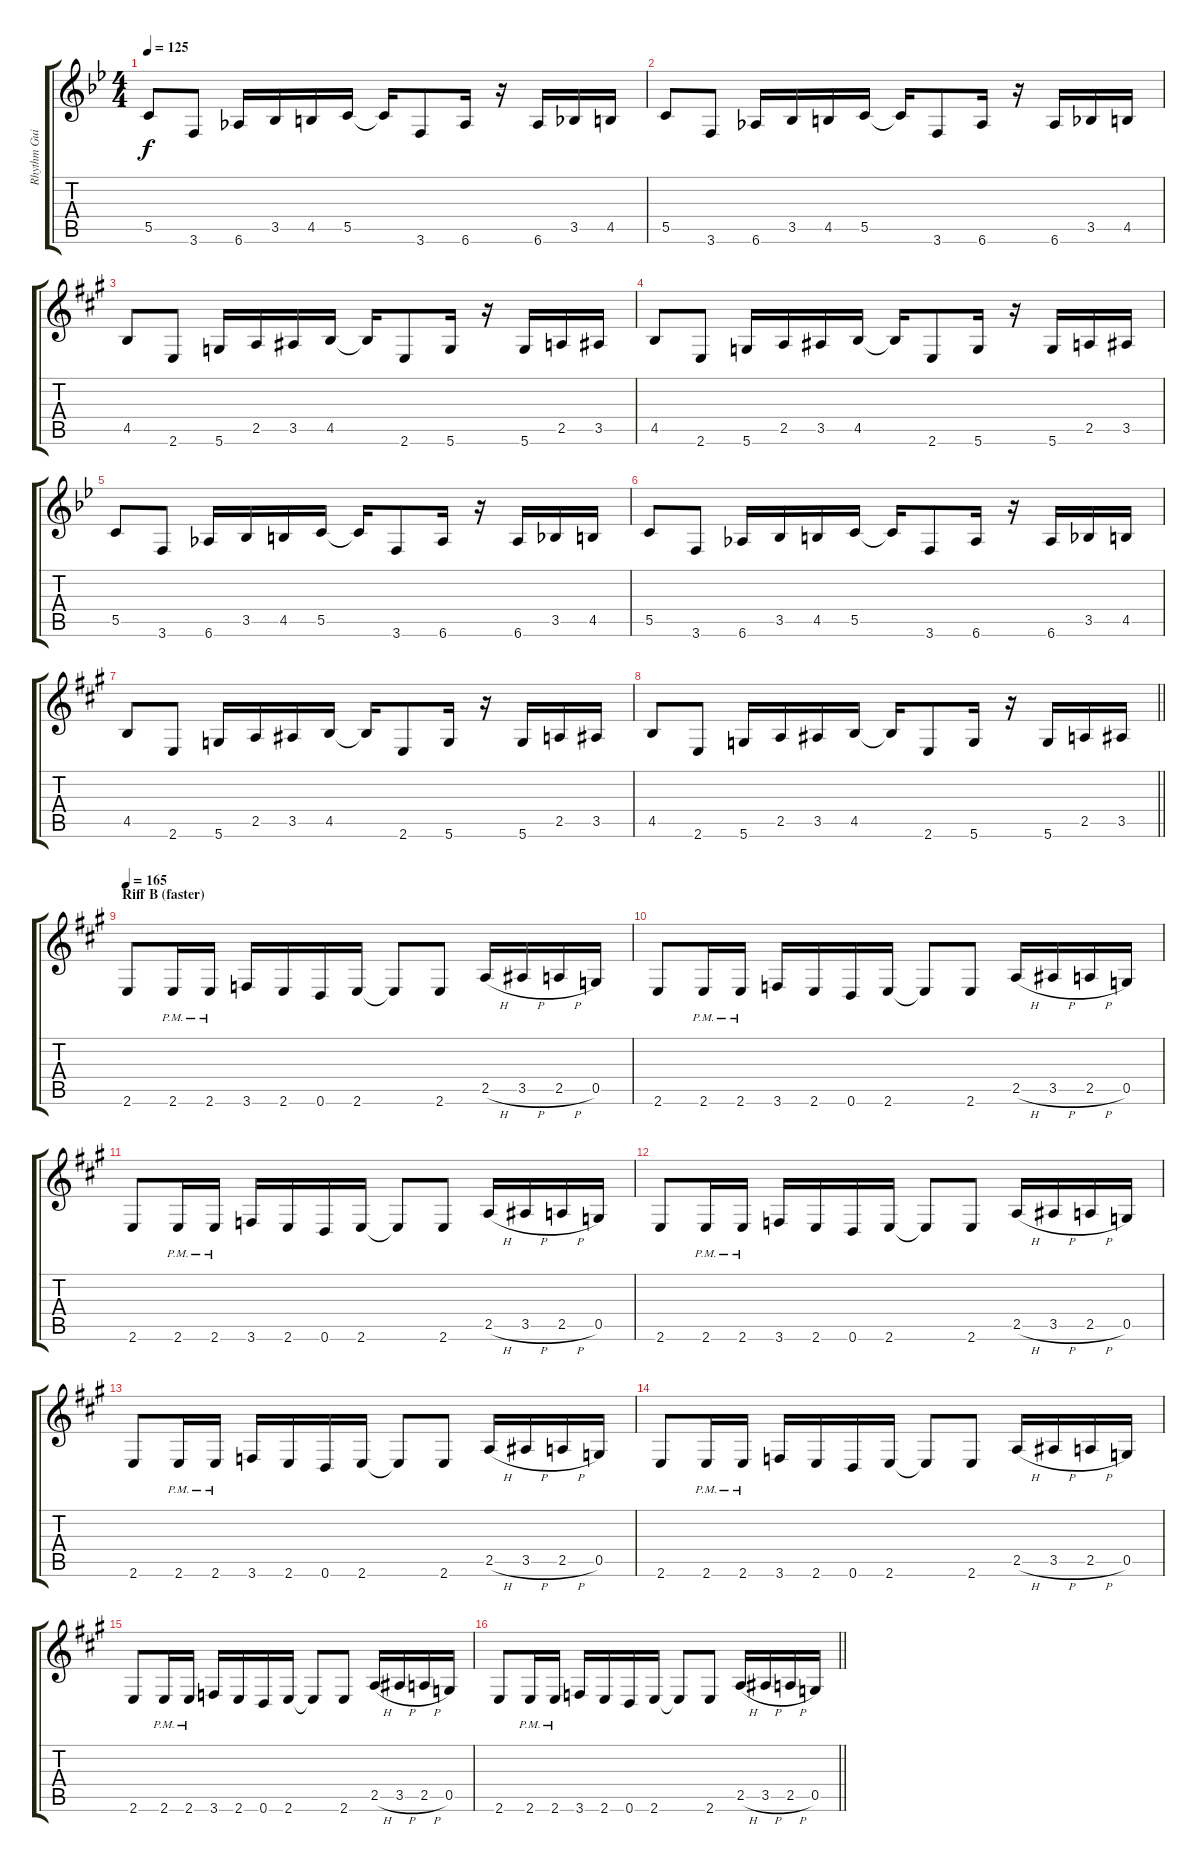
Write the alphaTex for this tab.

\track ("Rhythm Guitar I" "Rhythm Gui") {instrument distortionguitar}
\staff {score tabs}
\tuning (D4 A3 F3 C3 G2 D2) {hide}
\ts (4 4)
\tempo 125
\clef g2
\ks gminor
5.5.8{dy f} 3.6.8 6.6.16 3.5.16 4.5.16 5.5.16 5.5{t}.16 3.6.8 6.6.16 r.16 6.6.16 3.5.16 4.5.16 |
5.5.8 3.6.8 6.6.16 3.5.16 4.5.16 5.5.16 5.5{t}.16 3.6.8 6.6.16 r.16 6.6.16 3.5.16 4.5.16 |
\ks f#minor
4.5.8 2.6.8 5.6.16 2.5.16 3.5.16 4.5.16 4.5{t}.16 2.6.8 5.6.16 r.16 5.6.16 2.5.16 3.5.16 |
4.5.8 2.6.8 5.6.16 2.5.16 3.5.16 4.5.16 4.5{t}.16 2.6.8 5.6.16 r.16 5.6.16 2.5.16 3.5.16 |
\ks gminor
5.5.8 3.6.8 6.6.16 3.5.16 4.5.16 5.5.16 5.5{t}.16 3.6.8 6.6.16 r.16 6.6.16 3.5.16 4.5.16 |
5.5.8 3.6.8 6.6.16 3.5.16 4.5.16 5.5.16 5.5{t}.16 3.6.8 6.6.16 r.16 6.6.16 3.5.16 4.5.16 |
\ks f#minor
4.5.8 2.6.8 5.6.16 2.5.16 3.5.16 4.5.16 4.5{t}.16 2.6.8 5.6.16 r.16 5.6.16 2.5.16 3.5.16 |
\barLineRight lightlight
4.5.8 2.6.8 5.6.16 2.5.16 3.5.16 4.5.16 4.5{t}.16 2.6.8 5.6.16 r.16 5.6.16 2.5.16 3.5.16 |
\section ("" "Riff B (faster)")
\tempo 165
2.6.8{volume 12} 2.6{pm}.16 2.6{pm}.16 3.6.16 2.6.16 0.6.16 2.6.16 2.6{t}.8 2.6.8 2.5{h}.16 3.5{h}.16 2.5{h}.16 0.5.16 |
2.6.8 2.6{pm}.16 2.6{pm}.16 3.6.16 2.6.16 0.6.16 2.6.16 2.6{t}.8 2.6.8 2.5{h}.16 3.5{h}.16 2.5{h}.16 0.5.16 |
2.6.8 2.6{pm}.16 2.6{pm}.16 3.6.16 2.6.16 0.6.16 2.6.16 2.6{t}.8 2.6.8 2.5{h}.16 3.5{h}.16 2.5{h}.16 0.5.16 |
2.6.8 2.6{pm}.16 2.6{pm}.16 3.6.16 2.6.16 0.6.16 2.6.16 2.6{t}.8 2.6.8 2.5{h}.16 3.5{h}.16 2.5{h}.16 0.5.16 |
2.6.8 2.6{pm}.16 2.6{pm}.16 3.6.16 2.6.16 0.6.16 2.6.16 2.6{t}.8 2.6.8 2.5{h}.16 3.5{h}.16 2.5{h}.16 0.5.16 |
2.6.8 2.6{pm}.16 2.6{pm}.16 3.6.16 2.6.16 0.6.16 2.6.16 2.6{t}.8 2.6.8 2.5{h}.16 3.5{h}.16 2.5{h}.16 0.5.16 |
2.6.8 2.6{pm}.16 2.6{pm}.16 3.6.16 2.6.16 0.6.16 2.6.16 2.6{t}.8 2.6.8 2.5{h}.16 3.5{h}.16 2.5{h}.16 0.5.16 |
\barLineRight lightlight
2.6.8 2.6{pm}.16 2.6{pm}.16 3.6.16 2.6.16 0.6.16 2.6.16 2.6{t}.8 2.6.8 2.5{h}.16 3.5{h}.16 2.5{h}.16 0.5.16
